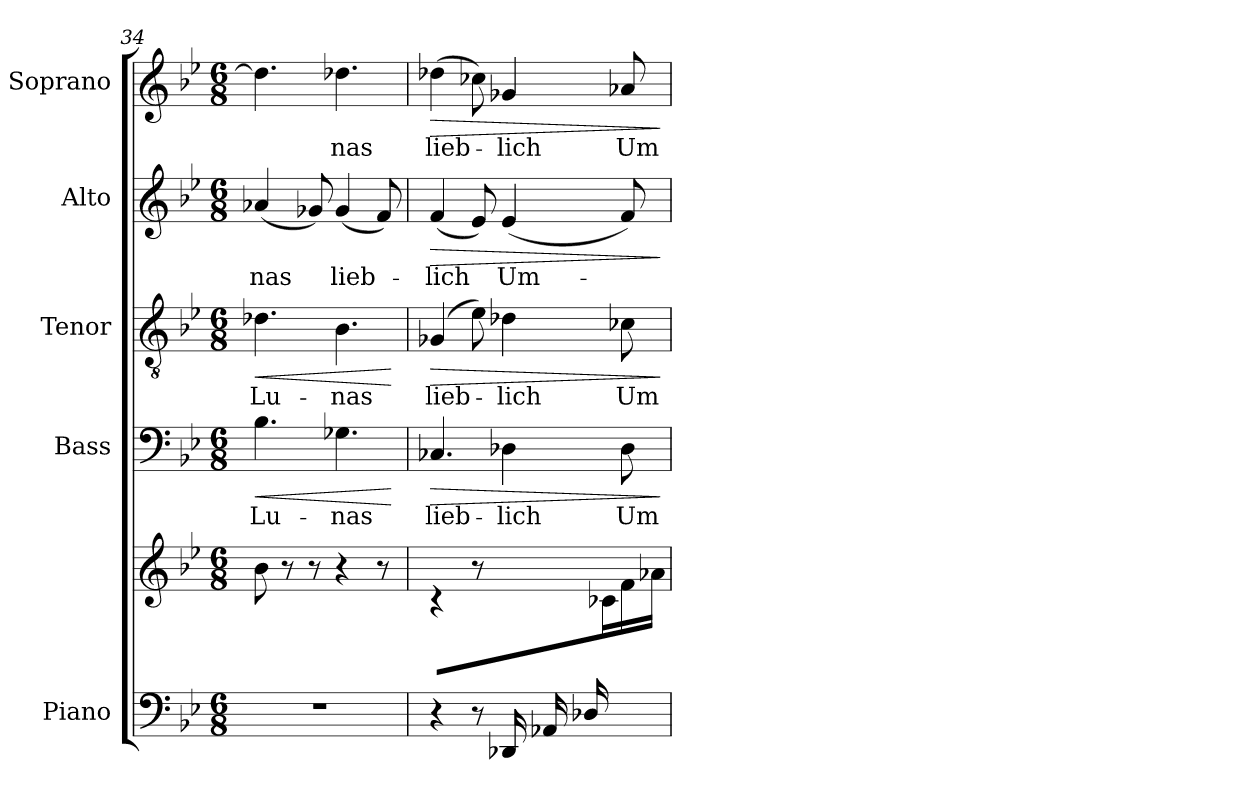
**kern	**kern	**kern	**text	**dynam	**kern	**text	**dynam	**kern	**text	**dynam	**kern	**text	**dynam
*part5	*part5	*part4	*part4	*part4	*part3	*part3	*part3	*part2	*part2	*part2	*part1	*part1	*part1
*staff6	*staff5	*staff4	*staff4	*staff4	*staff3	*staff3	*staff3	*staff2	*staff2	*staff2	*staff1	*staff1	*staff1
*I"Piano	*	*I"Bass	*	*	*I"Tenor	*	*	*I"Alto	*	*	*I"Soprano	*	*
*I'Pno	*	*	*	*	*	*	*	*	*	*	*	*	*
!!LO:PB:g=z
*clefF4	*clefG2	*clefF4	*	*	*clefGv2	*	*	*clefG2	*	*	*clefG2	*	*
*k[b-e-]	*k[b-e-]	*k[b-e-]	*	*	*k[b-e-]	*	*	*k[b-e-]	*	*	*k[b-e-]	*	*
*M6/8	*M6/8	*M6/8	*	*	*M6/8	*	*	*M6/8	*	*	*M6/8	*	*
=34	=34	=34	=34	=34	=34	=34	=34	=34	=34	=34	=34	=34	=34
!	!	!	!LO:LY:b	!LO:HP:b	!	!LO:LY:b	!LO:HP:b	!	!LO:LY:b	!	!	!	!
2.r	8b-\	4.B-\	Lu-	<	4.d-X\	Lu-	<	(<4a-X/	nas	.	4.dd-\]	.	.
.	8r	.	.	.	.	.	.	.	.	.	.	.	.
.	8r	.	.	.	.	.	.	8g-X/)	.	.	.	.	.
!	!	!	!LO:LY:b	!	!	!LO:LY:b	!	!	!LO:LY:b	!	!	!LO:LY:b	!
.	4r	4.G-X\	-nas	.	4.B-\	-nas	.	(<4g-/	lieb-	.	4.dd-X\	-nas	.
.	8r	.	.	.	.	.	.	8f/)	.	.	.	.	.
.	.	.	.	[	.	.	[	.	.	.	.	.	.
=35	=35	=35	=35	=35	=35	=35	=35	=35	=35	=35	=35	=35	=35
*^	*	*	*	*	*	*	*	*	*	*	*	*	*
!	!	!	!	!LO:LY:b	!LO:HP:b	!	!LO:LY:b	!LO:HP:b	!	!LO:LY:b	!LO:HP:b	!	!LO:LY:b	!LO:HP:b
4.ryy	4r	4r	4.C-X/	lieb-	>	(>4G-X/	lieb-	>	(<4f/	-lich	>	(>4dd-X\	lieb-	>
.	8r	8r	.	.	.	8e-\)	.	.	8e-/)	.	.	8cc-X\)	.	.
!	!	!	!	!LO:LY:b	!	!	!LO:LY:b	!	!	!LO:LY:b	!	!	!LO:LY:b	!
(>16DD-X/LL	4.ryy	8.ryy	4D-X\	-lich	.	4d-X\	-lich	.	(<4e-/	Um-	.	4g-X/	-lich	.
16AA-X/	.	.	.	.	.	.	.	.	.	.	.	.	.	.
16D-X/	.	.	.	.	.	.	.	.	.	.	.	.	.	.
8.ryy	.	16c-X\	.	.	.	.	.	.	.	.	.	.	.	.
!	!	!	!	!LO:LY:b	!	!	!LO:LY:b	!	!	!	!	!	!LO:LY:b	!
.	.	16f\	8D-\	Um-	.	8c-X\	Um-	.	8f/)	.	.	8a-X/	Um-	.
.	.	16a-X\JJ)	.	.	.	.	.	.	.	.	.	.	.	.
*v	*v	*	*	*	*	*	*	*	*	*	*	*	*	*
.	.	.	.	]	.	.	]	.	.	]	.	.	]
=	=	=	=	=	=	=	=	=	=	=	=	=	=
*-	*-	*-	*-	*-	*-	*-	*-	*-	*-	*-	*-	*-	*-
